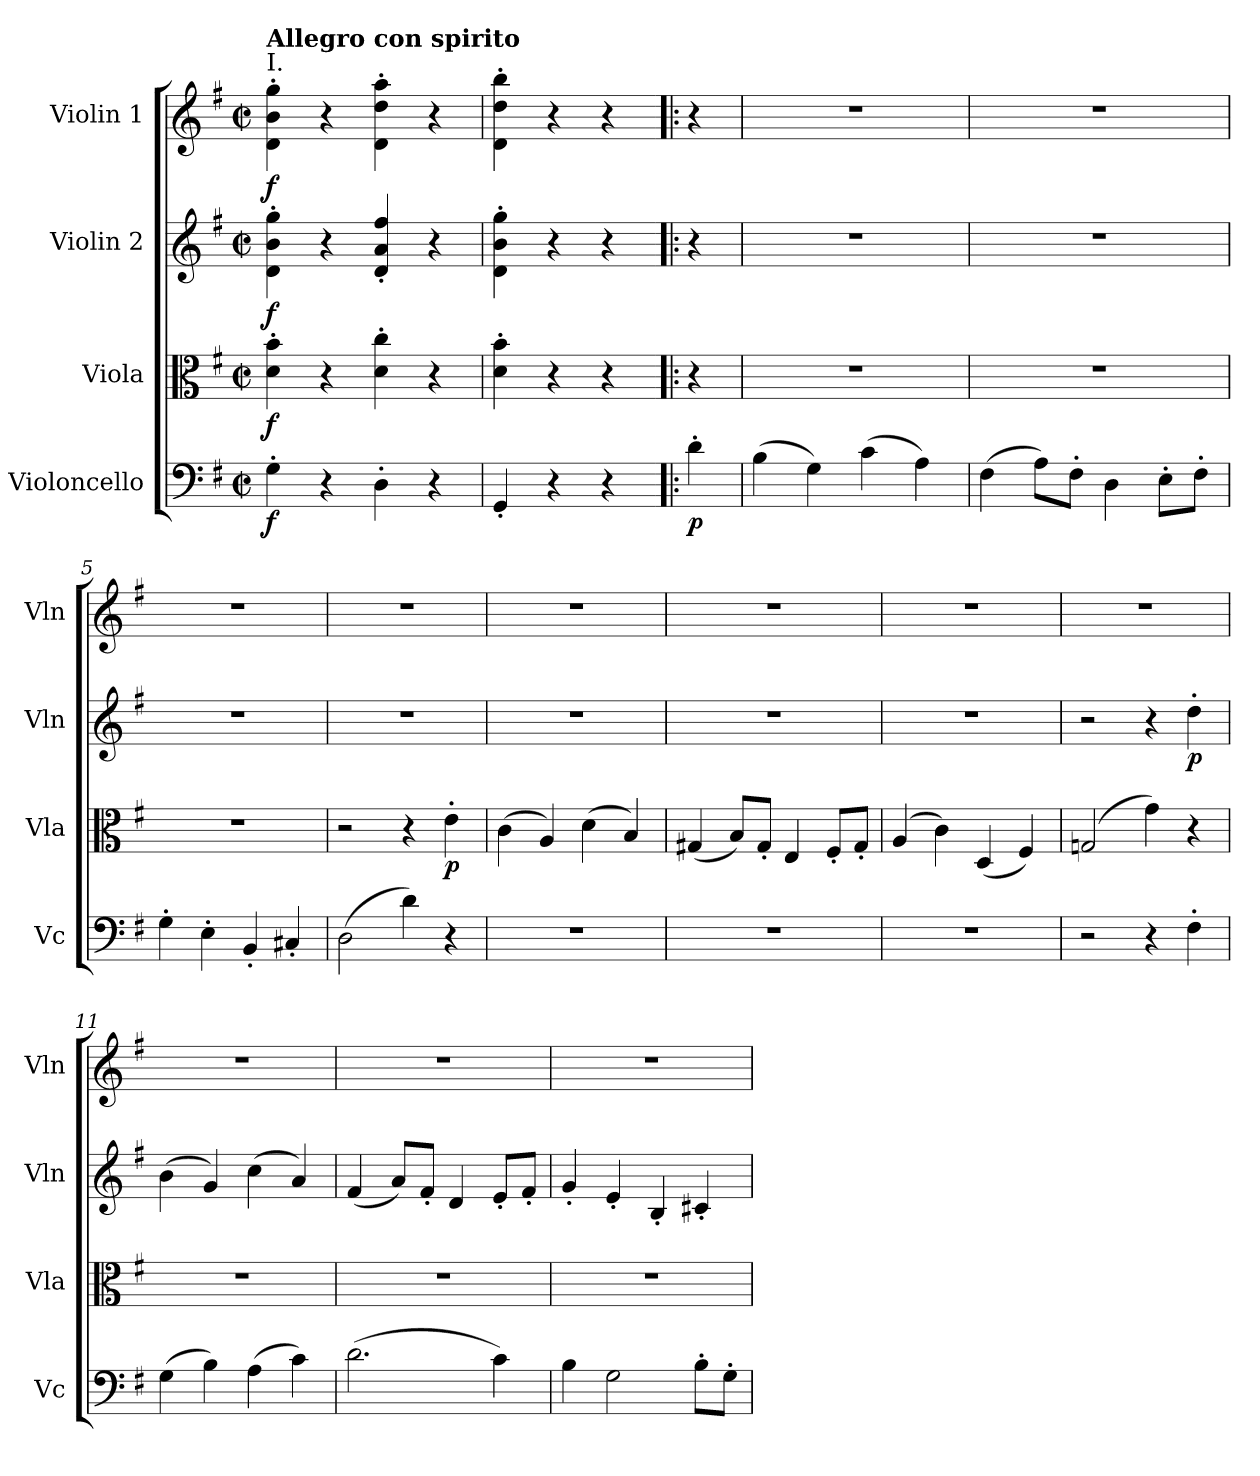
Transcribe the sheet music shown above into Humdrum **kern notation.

**kern	**dynam	**kern	**dynam	**kern	**dynam	**kern	**dynam
*part4	*part4	*part3	*part3	*part2	*part2	*part1	*part1
*staff4	*staff4	*staff3	*staff3	*staff2	*staff2	*staff1	*staff1
*I"Violoncello	*	*I"Viola	*	*I"Violin 2	*	*I"Violin 1	*
*I'Vc	*	*I'Vla	*	*I'Vln	*	*I'Vln	*
*clefF4	*	*clefC3	*	*clefG2	*	*clefG2	*
*k[f#]	*	*k[f#]	*	*k[f#]	*	*k[f#]	*
*M2/2	*	*M2/2	*	*M2/2	*	*M2/2	*
*met(c|)	*	*met(c|)	*	*met(c|)	*	*met(c|)	*
=1	=1	=1	=1	=1	=1	=1	=1
!	!	!	!	!	!	!LO:TX:a:t=I.	!
!	!	!	!	!	!	!LO:TX:a:B:t=Allegro con spirito	!
!	!LO:DY:b	!	!LO:DY:b	!	!LO:DY:b	!	!LO:DY:b
4G'\	f	4d\' 4b\'	f	4d\' 4b\' 4gg\'	f	4d\' 4b\' 4gg\'	f
4r	.	4r	.	4r	.	4r	.
4D'\	.	4d\' 4cc\'	.	4d/' 4a/' 4ff#/'	.	4d\' 4dd\' 4aa\'	.
4r	.	4r	.	4r	.	4r	.
=2	=2	=2	=2	=2	=2	=2	=2
4GG'/	.	4d\' 4b\'	.	4d\' 4b\' 4gg\'	.	4d\' 4dd\' 4bb\'	.
4r	.	4r	.	4r	.	4r	.
4r	.	4r	.	4r	.	4r	.
=2X1!|:	=2X1!|:	=2X1!|:	=2X1!|:	=2X1!|:	=2X1!|:	=2X1!|:	=2X1!|:
!	!LO:DY:b	!	!	!	!	!	!
4d'\	p	4r	.	4r	.	4r	.
=3	=3	=3	=3	=3	=3	=3	=3
(4B\	.	1r	.	1r	.	1r	.
4G\)	.	.	.	.	.	.	.
(4c\	.	.	.	.	.	.	.
4A\)	.	.	.	.	.	.	.
=4	=4	=4	=4	=4	=4	=4	=4
(4F#\	.	1r	.	1r	.	1r	.
8A\L)	.	.	.	.	.	.	.
8F#'\J	.	.	.	.	.	.	.
4D\	.	.	.	.	.	.	.
8E'\L	.	.	.	.	.	.	.
8F#'\J	.	.	.	.	.	.	.
=5	=5	=5	=5	=5	=5	=5	=5
4G'\	.	1r	.	1r	.	1r	.
4E'\	.	.	.	.	.	.	.
4BB'/	.	.	.	.	.	.	.
4C#X'/	.	.	.	.	.	.	.
=6	=6	=6	=6	=6	=6	=6	=6
(2D\	.	2r	.	1r	.	1r	.
4d\)	.	4r	.	.	.	.	.
!	!	!	!LO:DY:b	!	!	!	!
4r	.	4e'\	p	.	.	.	.
!!LO:LB:g=z
=7	=7	=7	=7	=7	=7	=7	=7
1r	.	(4c\	.	1r	.	1r	.
.	.	4A/)	.	.	.	.	.
.	.	(4d\	.	.	.	.	.
.	.	4B/)	.	.	.	.	.
=8	=8	=8	=8	=8	=8	=8	=8
1r	.	(4G#X/	.	1r	.	1r	.
.	.	8B/L)	.	.	.	.	.
.	.	8G#'/J	.	.	.	.	.
.	.	4E/	.	.	.	.	.
.	.	8F#'/L	.	.	.	.	.
.	.	8G#'/J	.	.	.	.	.
=9	=9	=9	=9	=9	=9	=9	=9
1r	.	(4A/	.	1r	.	1r	.
.	.	4c\)	.	.	.	.	.
.	.	(4D/	.	.	.	.	.
.	.	4F#/)	.	.	.	.	.
=10	=10	=10	=10	=10	=10	=10	=10
2r	.	(2Gn/	.	2r	.	1r	.
4r	.	4g\)	.	4r	.	.	.
!	!	!	!	!	!LO:DY:b	!	!
4F#'\	.	4r	.	4dd'\	p	.	.
=11	=11	=11	=11	=11	=11	=11	=11
(4G\	.	1r	.	(4b\	.	1r	.
4B\)	.	.	.	4g/)	.	.	.
(4A\	.	.	.	(4cc\	.	.	.
4c\)	.	.	.	4a/)	.	.	.
=12	=12	=12	=12	=12	=12	=12	=12
(2.d\	.	1r	.	(4f#/	.	1r	.
.	.	.	.	8a/L)	.	.	.
.	.	.	.	8f#'/J	.	.	.
.	.	.	.	4d/	.	.	.
4c\)	.	.	.	8e'/L	.	.	.
.	.	.	.	8f#'/J	.	.	.
=13	=13	=13	=13	=13	=13	=13	=13
4B\	.	1r	.	4g'/	.	1r	.
2G\	.	.	.	4e'/	.	.	.
.	.	.	.	4B'/	.	.	.
8B'\L	.	.	.	4c#X'/	.	.	.
8G'\J	.	.	.	.	.	.	.
=	=	=	=	=	=	=	=
*-	*-	*-	*-	*-	*-	*-	*-
